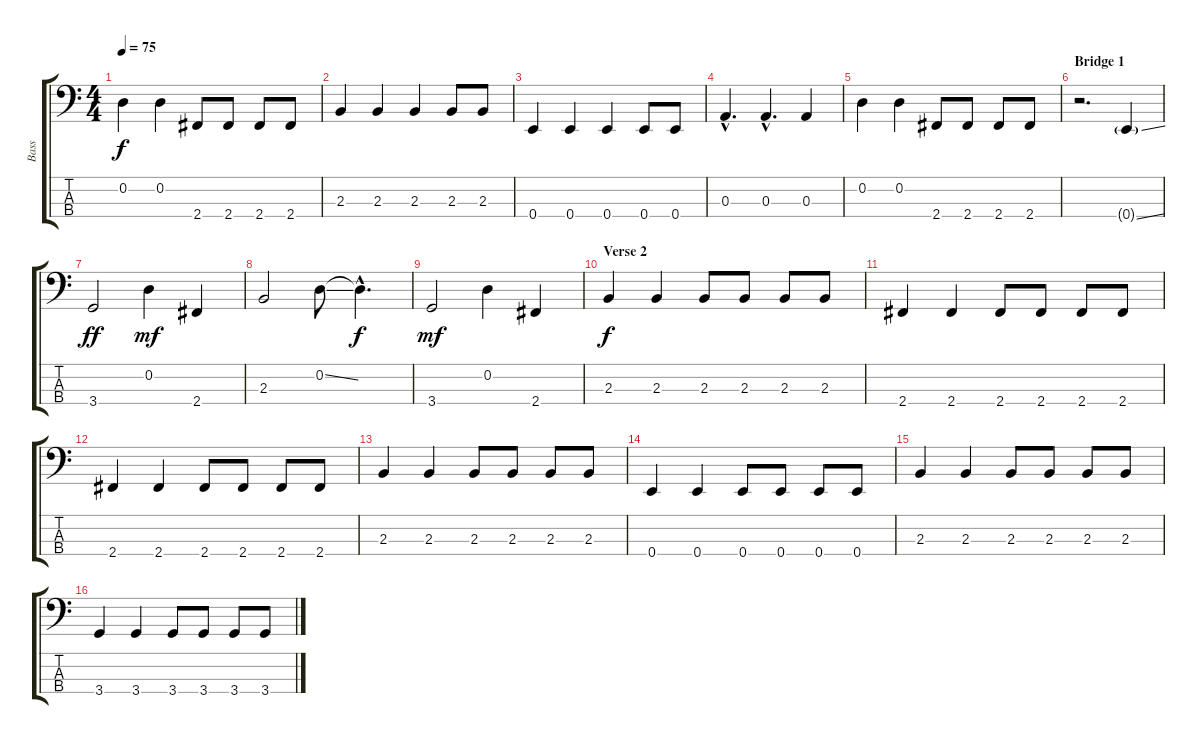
\track ("Bass" "Bass") {instrument fretlessbass}
\staff {score tabs}
\tuning (G2 D2 A1 E1) {hide}
\ts (4 4)
\tempo 75
\clef f4
\ks c
0.2.4{dy f} 0.2.4 2.4.8 2.4.8 2.4.8 2.4.8 |
2.3.4 2.3.4 2.3.4 2.3.8 2.3.8 |
0.4.4 0.4.4 0.4.4 0.4.8 0.4.8 |
0.3{hac}.4{d} 0.3{hac}.4{d} 0.3.4 |
0.2.4 0.2.4 2.4.8 2.4.8 2.4.8 2.4.8 |
\section ("" "Bridge 1")
r.2{d} 0.4{ss g}.4 |
3.4.2{dy ff} 0.2.4{dy mf} 2.4.4 |
2.3.2 0.2{ss}.8 0.2{hac t}.4{d dy f} |
3.4.2{dy mf} 0.2.4 2.4.4 |
\section ("" "Verse 2")
2.3.4{dy f} 2.3.4 2.3.8 2.3.8 2.3.8 2.3.8 |
2.4.4 2.4.4 2.4.8 2.4.8 2.4.8 2.4.8 |
2.4.4 2.4.4 2.4.8 2.4.8 2.4.8 2.4.8 |
2.3.4 2.3.4 2.3.8 2.3.8 2.3.8 2.3.8 |
0.4.4 0.4.4 0.4.8 0.4.8 0.4.8 0.4.8 |
2.3.4 2.3.4 2.3.8 2.3.8 2.3.8 2.3.8 |
3.4.4 3.4.4 3.4.8 3.4.8 3.4.8 3.4.8
